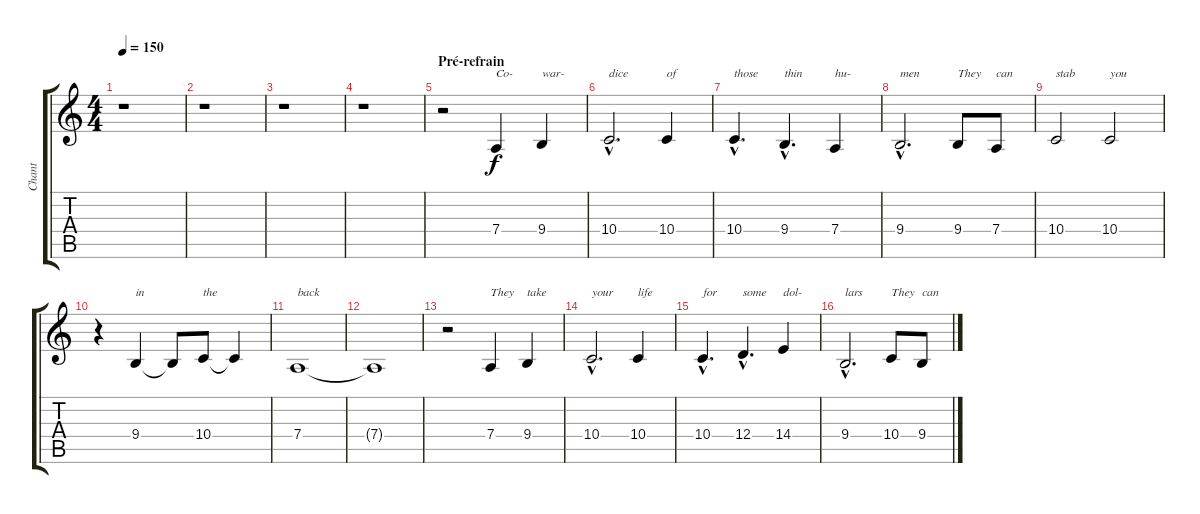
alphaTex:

\track ("Chant" "Chant") {instrument lead3calliope}
\staff {score tabs}
\tuning (E4 B3 G3 D3 A2 E2) {hide}
\ts (4 4)
\tempo 150
\clef g2
\ks c
r.1{dy f} |
r.1 |
r.1 |
r.1 |
\section ("" "Pré-refrain")
r.2 7.4.4{txt "Co-"} 9.4.4{txt "war-"} |
10.4{hac}.2{d txt "dice"} 10.4.4{txt "of"} |
10.4{hac}.4{d txt "those"} 9.4{hac}.4{d txt "thin"} 7.4.4{txt "hu-"} |
9.4{hac}.2{d txt "men"} 9.4.8{txt "They"} 7.4.8{txt "can"} |
10.4.2{txt "stab"} 10.4.2{txt "you"} |
r.4 9.4.4{txt "in"} 9.4{t}.8 10.4.8{txt "the"} 10.4{t}.4 |
7.4.1{txt "back"} |
7.4{t}.1 |
r.2 7.4.4{txt "They"} 9.4.4{txt "take"} |
10.4{hac}.2{d txt "your"} 10.4.4{txt "life"} |
10.4{hac}.4{d txt "for"} 12.4{hac}.4{d txt "some"} 14.4.4{txt "dol-"} |
9.4{hac}.2{d txt "lars"} 10.4.8{txt "They"} 9.4.8{txt "can"}
